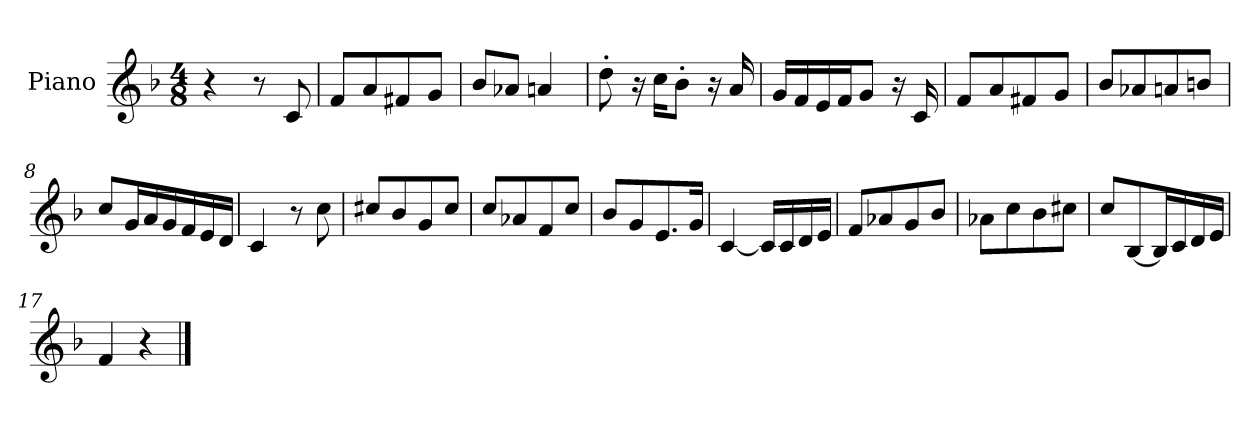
**kern
*part1
*staff1
*I"Piano
*I'Pno.
*clefG2
*k[b-]
*M4/8
*MM120
=1
4r
8r
8c/
=2
8f/L
8a/
8f#X/
8g/J
=3
8b-/L
8a-X/J
4an/
=4
8dd'\
16r
16cc\KL
8b-'\J
16r
16a/
=5
16g/LL
16f/
16e/
16f/J
8g/J
16r
16c/
=6
8f/L
8a/
8f#X/
8g/J
=7
8b-/L
8a-X/
8an/
8bn/J
=8
8cc/L
16g/L
16a/
16g/
16f/
16e/
16d/JJ
!!LO:LB:g=z
=9
4c/
8r
8cc\
=10
8cc#X/L
8b-/
8g/
8cc#/J
=11
8cc/L
8a-X/
8f/
8cc/J
=12
8b-/L
8g/
8.e/
16g/Jk
=13
[4c/
16c/LL]
16c/
16d/
16e/JJ
=14
8f/L
8a-X/
8g/
8b-/J
=15
8a-X\L
8cc\
8b-\
8cc#X\J
=16
8cc/L
[8B-/
16B-/L]
16c/
16d/
16e/JJ
=17
4f/
4r
==
*-
